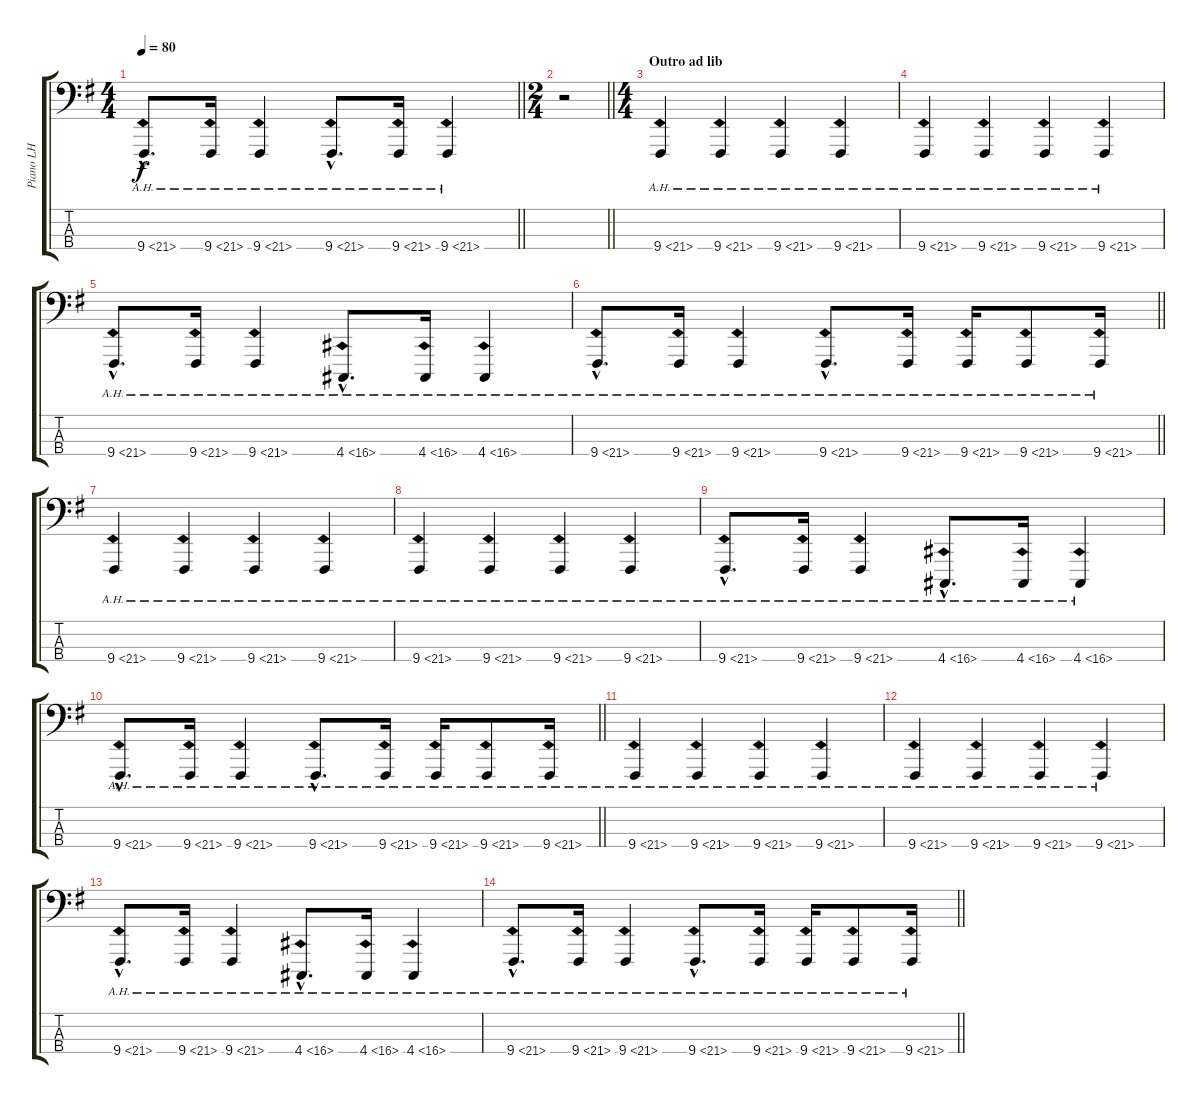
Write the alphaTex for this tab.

\track ("Piano LH" "Piano LH") {instrument acousticgrandpiano}
\staff {score tabs}
\tuning (G2 D2 A1 A0) {hide}
\ts (4 4)
\tempo 80
\clef f4
\barLineRight lightlight
\ks g
9.4{ah 12 hac}.8{d dy f} 9.4{ah 12}.16 9.4{ah 12}.4 9.4{ah 12 hac}.8{d} 9.4{ah 12}.16 9.4{ah 12}.4 |
\ts (2 4)
\barLineRight lightlight
r.2 |
\ts (4 4)
\section ("" "Outro ad lib")
9.4{ah 12}.4 9.4{ah 12}.4 9.4{ah 12}.4 9.4{ah 12}.4 |
9.4{ah 12}.4 9.4{ah 12}.4 9.4{ah 12}.4 9.4{ah 12}.4 |
9.4{ah 12 hac}.8{d} 9.4{ah 12}.16 9.4{ah 12}.4 4.4{ah 12 hac}.8{d} 4.4{ah 12}.16 4.4{ah 12}.4 |
\barLineRight lightlight
9.4{ah 12 hac}.8{d} 9.4{ah 12}.16 9.4{ah 12}.4 9.4{ah 12 hac}.8{d} 9.4{ah 12}.16 9.4{ah 12}.16 9.4{ah 12}.8 9.4{ah 12}.16 |
9.4{ah 12}.4 9.4{ah 12}.4 9.4{ah 12}.4 9.4{ah 12}.4 |
9.4{ah 12}.4 9.4{ah 12}.4 9.4{ah 12}.4 9.4{ah 12}.4 |
9.4{ah 12 hac}.8{d} 9.4{ah 12}.16 9.4{ah 12}.4 4.4{ah 12 hac}.8{d} 4.4{ah 12}.16 4.4{ah 12}.4 |
\barLineRight lightlight
9.4{ah 12 hac}.8{d} 9.4{ah 12}.16 9.4{ah 12}.4 9.4{ah 12 hac}.8{d} 9.4{ah 12}.16 9.4{ah 12}.16 9.4{ah 12}.8 9.4{ah 12}.16 |
9.4{ah 12}.4 9.4{ah 12}.4 9.4{ah 12}.4 9.4{ah 12}.4 |
9.4{ah 12}.4 9.4{ah 12}.4 9.4{ah 12}.4 9.4{ah 12}.4 |
9.4{ah 12 hac}.8{d volume 0} 9.4{ah 12}.16 9.4{ah 12}.4 4.4{ah 12 hac}.8{d} 4.4{ah 12}.16 4.4{ah 12}.4 |
\barLineRight lightlight
9.4{ah 12 hac}.8{d} 9.4{ah 12}.16 9.4{ah 12}.4 9.4{ah 12 hac}.8{d} 9.4{ah 12}.16 9.4{ah 12}.16 9.4{ah 12}.8 9.4{ah 12}.16
